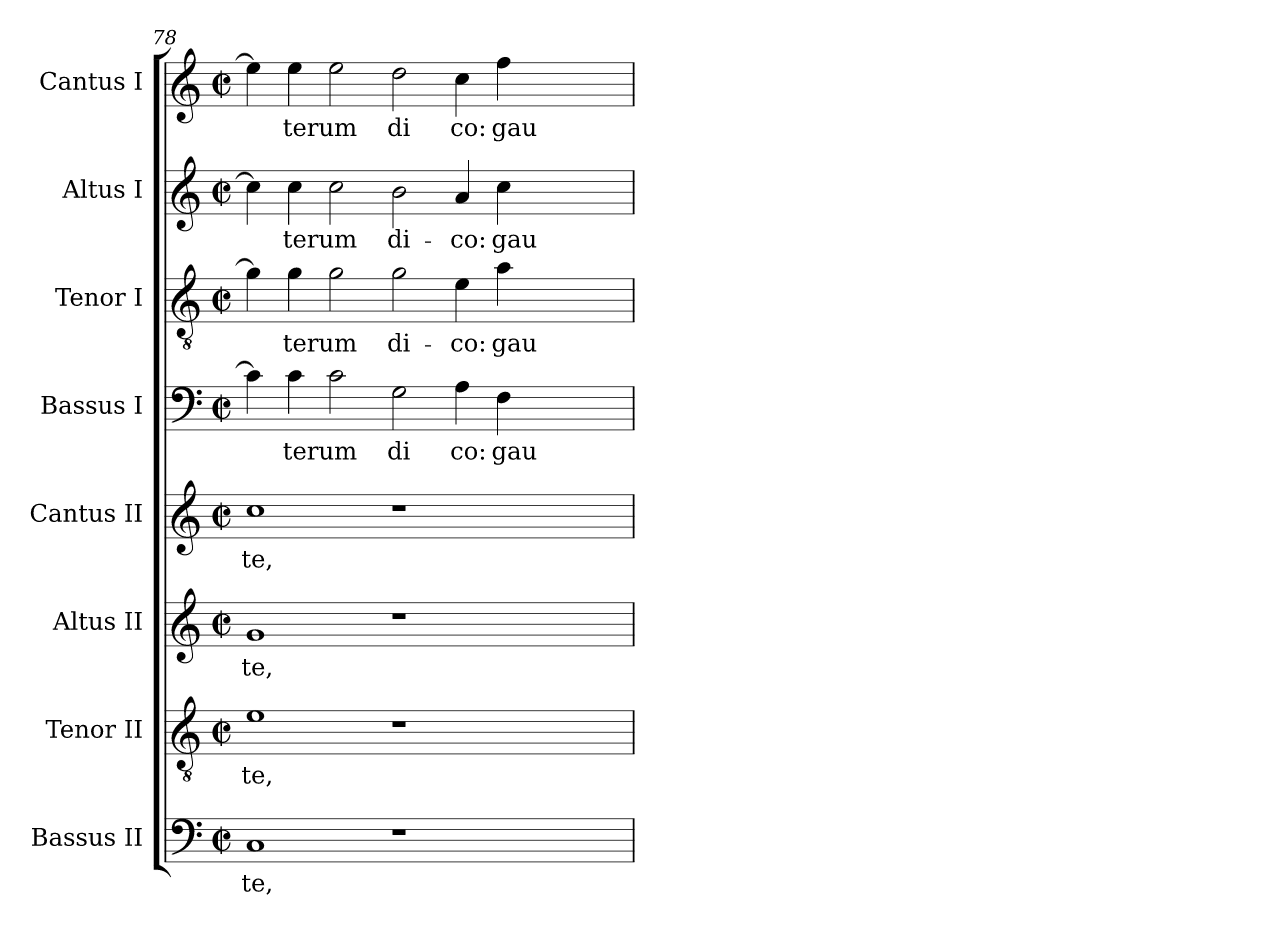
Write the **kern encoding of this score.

**kern	**text	**kern	**text	**kern	**text	**kern	**text	**kern	**text	**kern	**text	**kern	**text	**kern	**text
*part8	*part8	*part7	*part7	*part6	*part6	*part5	*part5	*part4	*part4	*part3	*part3	*part2	*part2	*part1	*part1
*staff8	*staff8	*staff7	*staff7	*staff6	*staff6	*staff5	*staff5	*staff4	*staff4	*staff3	*staff3	*staff2	*staff2	*staff1	*staff1
*I"Bassus II	*	*I"Tenor II	*	*I"Altus II	*	*I"Cantus II	*	*I"Bassus I	*	*I"Tenor I	*	*I"Altus I	*	*I"Cantus I	*
*clefF4	*	*clefGv2	*	*clefG2	*	*clefG2	*	*clefF4	*	*clefGv2	*	*clefG2	*	*clefG2	*
*	*	*	*	*	*	*	*	*	*	*	*	*k[]	*	*	*
*	*	*	*	*	*	*	*	*	*	*	*	*C:	*	*	*
*M2/2	*	*M2/2	*	*M2/2	*	*M2/2	*	*M2/2	*	*M2/2	*	*M2/2	*	*M2/2	*
*met(c|)	*	*met(c|)	*	*met(c|)	*	*met(c|)	*	*met(c|)	*	*met(c|)	*	*met(c|)	*	*met(c|)	*
=78	=78	=78	=78	=78	=78	=78	=78	=78	=78	=78	=78	=78	=78	=78	=78
!	!LO:LY:b:cj	!	!LO:LY:b:cj	!	!LO:LY:b:cj	!	!LO:LY:b:cj	!	!	!	!	!	!	!	!
1C	te,	1e	te,	1g	-te,	1cc	-te,	4c\]	.	4g\]	.	4cc\]	.	4ee\]	.
!	!	!	!	!	!	!	!	!	!LO:LY:b	!	!LO:LY:b	!	!LO:LY:b	!	!LO:LY:b
.	.	.	.	.	.	.	.	4c\	terum	4g\	-terum	4cc\	-terum	4ee\	terum
.	.	.	.	.	.	.	.	2c\	.	2g\	.	2cc\	.	2ee\	.
!LO:N:vis=1	!	!LO:N:vis=1	!	!LO:N:vis=1	!	!LO:N:vis=1	!	!	!LO:LY:b:cj	!	!LO:LY:b:cj	!	!LO:LY:b:cj	!	!LO:LY:b:cj
0r	.	0r	.	0r	.	0r	.	2G\	di	2g\	di-	2b\	di-	2dd\	di
!	!	!	!	!	!	!	!	!	!LO:LY:b:cj	!	!LO:LY:b:cj	!	!LO:LY:b:cj	!	!LO:LY:b:cj
.	.	.	.	.	.	.	.	4A\	co:	4e\	-co:	4a/	-co:	4cc\	co:
!	!	!	!	!	!	!	!	!	!LO:LY:b:cj	!	!LO:LY:b:cj	!	!LO:LY:b:cj	!	!LO:LY:b:cj
.	.	.	.	.	.	.	.	4F\	gau	4a\	gau-	4cc\	gau-	4ff\	gau
.	.	.	.	.	.	.	.	1ryy	.	1ryy	.	1ryy	.	1ryy	.
=	=	=	=	=	=	=	=	=	=	=	=	=	=	=	=
*-	*-	*-	*-	*-	*-	*-	*-	*-	*-	*-	*-	*-	*-	*-	*-
